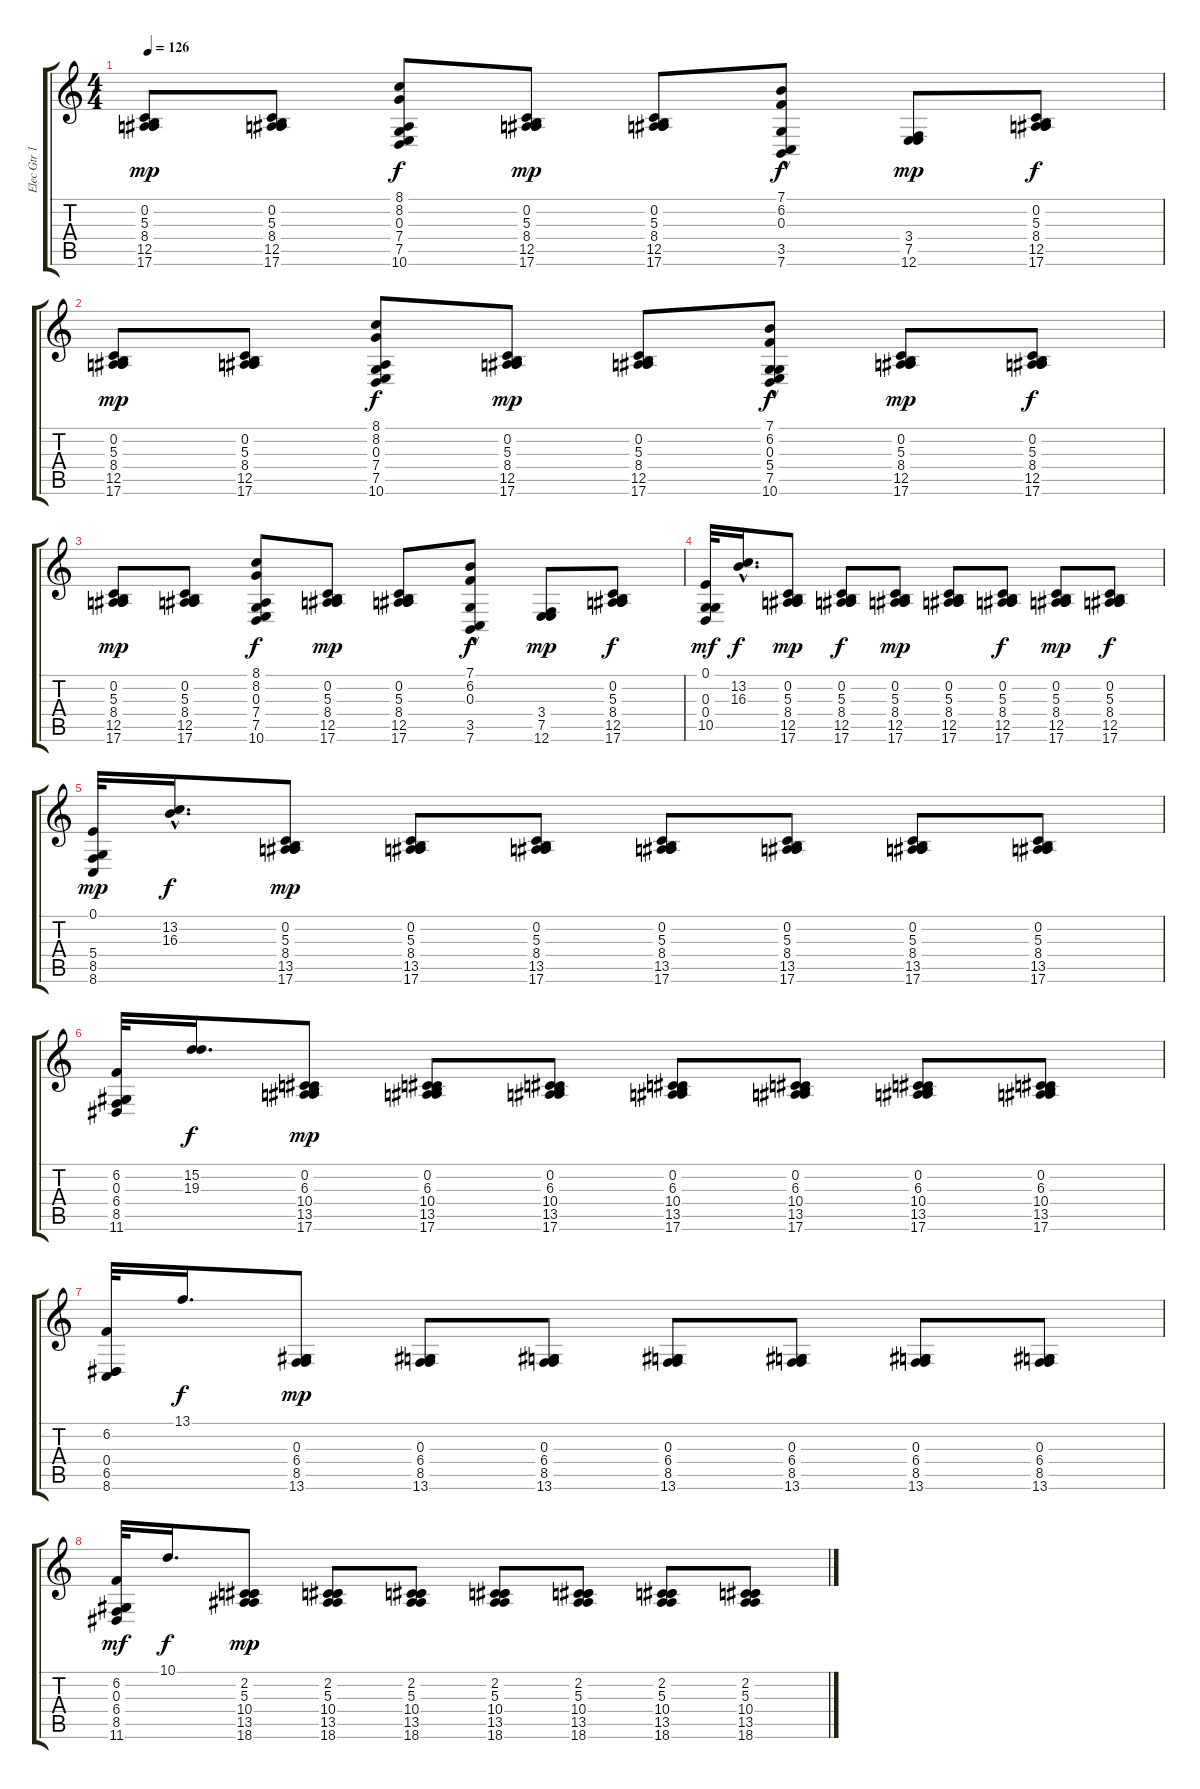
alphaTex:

\track ("Elec Gtr 1          " "Elec Gtr 1") {instrument brasssection}
\staff {score tabs}
\tuning (E4 B3 G3 D3 A2 E2) {hide}
\ts (4 4)
\tempo 126
\clef g2
\ks c
(0.2 5.3 8.4 12.5 17.6).8{dy mp} (0.2 5.3 8.4 12.5 17.6).8 (8.1 8.2 0.3 7.4 7.5 10.6).8{dy f} (0.2 5.3 8.4 12.5 17.6).8{dy mp} (0.2 5.3 8.4 12.5 17.6).8 (7.1 6.2{hac} 0.3{hac} 3.5 7.6{hac}).8{dy f} (3.4 7.5 12.6).8{dy mp} (0.2 5.3 8.4 12.5 17.6).8{dy f} |
(0.2 5.3 8.4 12.5 17.6).8{dy mp} (0.2 5.3 8.4 12.5 17.6).8 (8.1 8.2 0.3 7.4 7.5 10.6).8{dy f} (0.2 5.3 8.4 12.5 17.6).8{dy mp} (0.2 5.3 8.4 12.5 17.6).8 (7.1{hac} 6.2{hac} 0.3 5.4{hac} 7.5 10.6).8{dy f} (0.2 5.3 8.4 12.5 17.6).8{dy mp} (0.2 5.3 8.4 12.5 17.6).8{dy f} |
(0.2 5.3 8.4 12.5 17.6).8{dy mp} (0.2 5.3 8.4 12.5 17.6).8 (8.1 8.2 0.3 7.4 7.5 10.6).8{dy f} (0.2 5.3 8.4 12.5 17.6).8{dy mp} (0.2 5.3 8.4 12.5 17.6).8 (7.1 6.2{hac} 0.3{hac} 3.5 7.6{hac}).8{dy f} (3.4 7.5 12.6).8{dy mp} (0.2 5.3 8.4 12.5 17.6).8{dy f} |
(0.1 0.3 0.4 10.5).32{dy mf} (13.2 16.3{hac}).16{d dy f} (0.2 5.3 8.4 12.5 17.6).8{dy mp} (0.2 5.3 8.4 12.5 17.6).8{dy f} (0.2 5.3 8.4 12.5 17.6).8{dy mp} (0.2 5.3 8.4 12.5 17.6).8 (0.2 5.3 8.4 12.5 17.6).8{dy f} (0.2 5.3 8.4 12.5 17.6).8{dy mp} (0.2 5.3 8.4 12.5 17.6).8{dy f} |
(0.1 5.4 8.5 8.6).32{dy mp} (13.2 16.3{hac}).16{d dy f} (0.2 5.3 8.4 13.5 17.6).8{dy mp} (0.2 5.3 8.4 13.5 17.6).8 (0.2 5.3 8.4 13.5 17.6).8 (0.2 5.3 8.4 13.5 17.6).8 (0.2 5.3 8.4 13.5 17.6).8 (0.2 5.3 8.4 13.5 17.6).8 (0.2 5.3 8.4 13.5 17.6).8 |
(6.2 0.3 6.4 8.5 11.6).32 (15.2 19.3).16{d dy f} (0.2 6.3 10.4 13.5 17.6).8{dy mp} (0.2 6.3 10.4 13.5 17.6).8 (0.2 6.3 10.4 13.5 17.6).8 (0.2 6.3 10.4 13.5 17.6).8 (0.2 6.3 10.4 13.5 17.6).8 (0.2 6.3 10.4 13.5 17.6).8 (0.2 6.3 10.4 13.5 17.6).8 |
(6.2 0.4 6.5 8.6).32 13.1.16{d dy f} (0.3 6.4 8.5 13.6).8{dy mp} (0.3 6.4 8.5 13.6).8 (0.3 6.4 8.5 13.6).8 (0.3 6.4 8.5 13.6).8 (0.3 6.4 8.5 13.6).8 (0.3 6.4 8.5 13.6).8 (0.3 6.4 8.5 13.6).8 |
(6.2 0.3 6.4 8.5 11.6).32{dy mf} 10.1.16{d dy f} (2.2 5.3 10.4 13.5 18.6).8{dy mp} (2.2 5.3 10.4 13.5 18.6).8 (2.2 5.3 10.4 13.5 18.6).8 (2.2 5.3 10.4 13.5 18.6).8 (2.2 5.3 10.4 13.5 18.6).8 (2.2 5.3 10.4 13.5 18.6).8 (2.2 5.3 10.4 13.5 18.6).8
